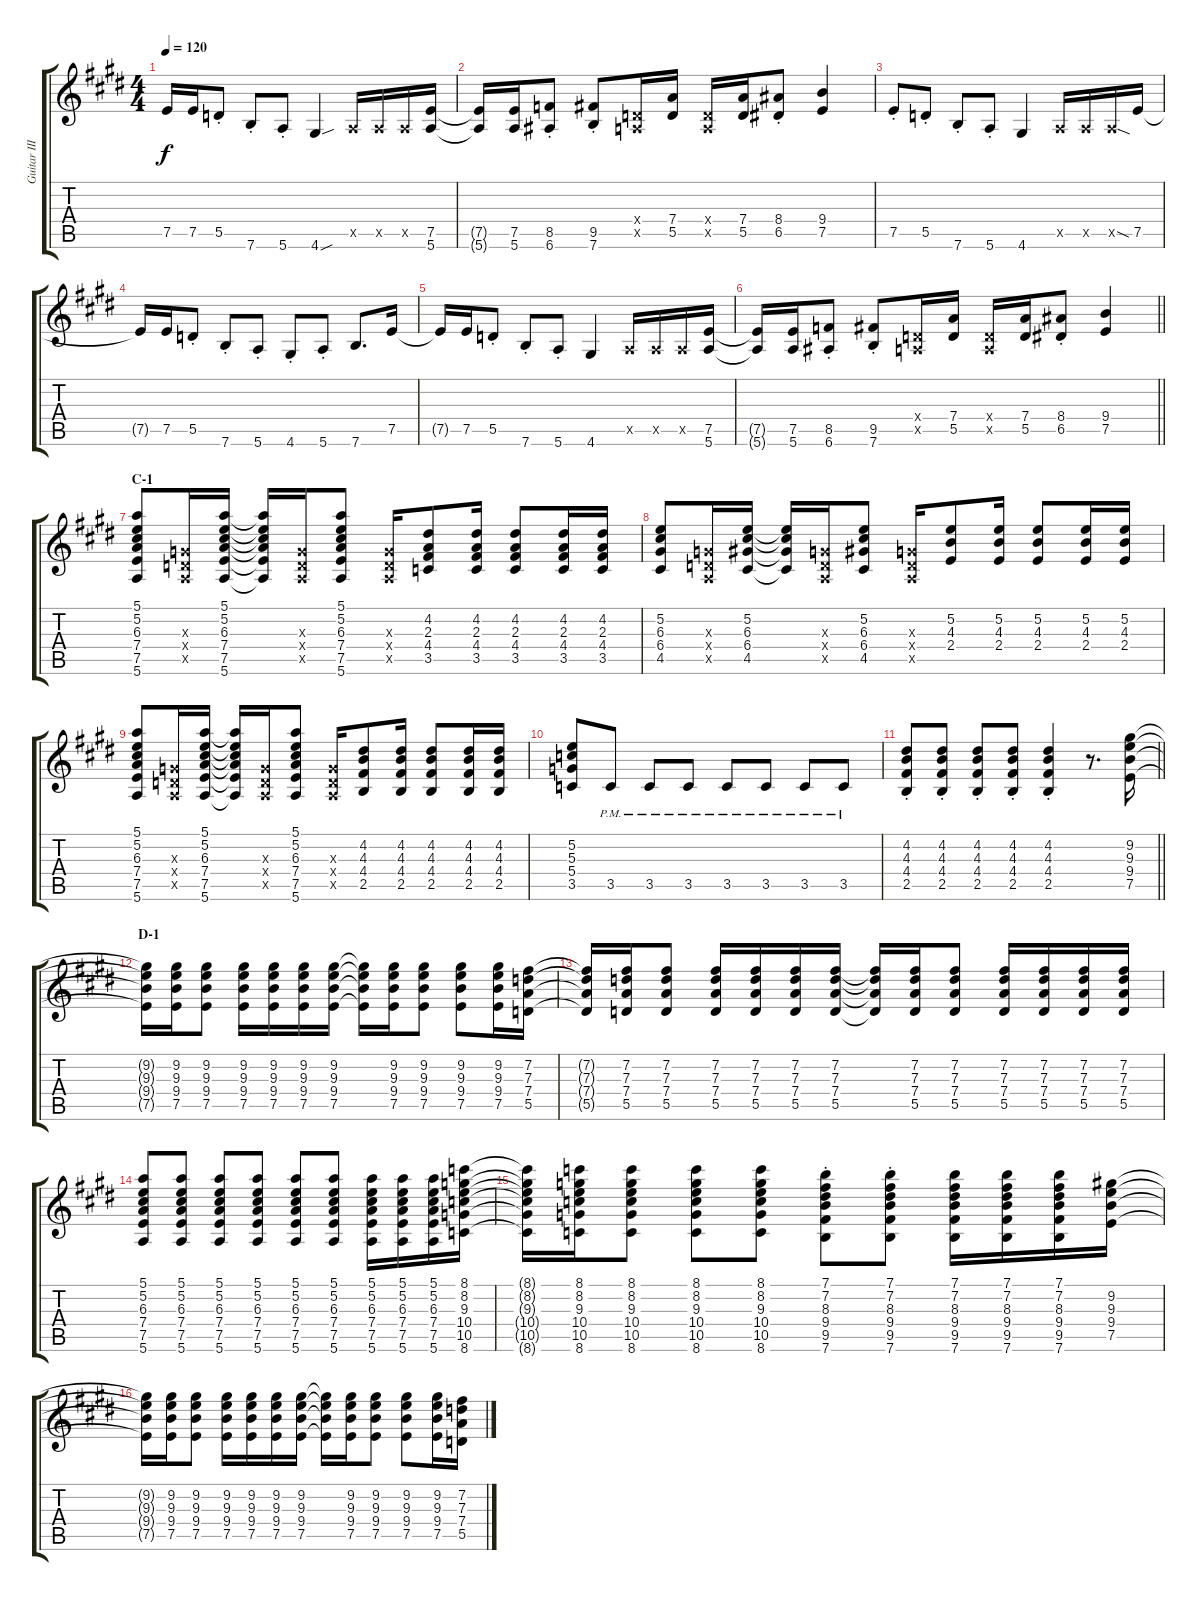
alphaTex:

\track ("Guitar III (Hirasawa Yui)" "Guitar III") {instrument overdrivenguitar}
\staff {score tabs}
\tuning (E4 B3 G3 D3 A2 E2) {hide}
\ts (4 4)
\tempo 120
\clef g2
\ks e
7.5{t}.16{dy f} 7.5.16 5.5{st}.8 7.6{st}.8 5.6{st}.8 4.6{sou}.4 0.5{x}.16 0.5{x}.16 0.5{x}.16 (7.5 5.6).16 |
(7.5{t} 5.6{t}).16 (7.5 5.6).16 (8.5{st} 6.6{st}).8 (9.5{st} 7.6{st}).8 (0.4{x} 0.5{x}).16 (7.4 5.5).16 (0.4{x} 0.5{x}).16 (7.4 5.5).16 (8.4{st} 6.5{st}).8 (9.4 7.5).4 |
7.5{st}.8 5.5{st}.8 7.6{st}.8 5.6{st}.8 4.6.4 0.5{x}.16 0.5{x}.16 0.5{sod x}.16 7.5.16 |
7.5{t}.16 7.5.16 5.5{st}.8 7.6{st}.8 5.6{st}.8 4.6{st}.8 5.6{st}.8 7.6.8{d} 7.5.16 |
7.5{t}.16 7.5.16 5.5{st}.8 7.6{st}.8 5.6{st}.8 4.6.4 0.5{x}.16 0.5{x}.16 0.5{x}.16 (7.5 5.6).16 |
\barLineRight lightlight
(7.5{t} 5.6{t}).16 (7.5 5.6).16 (8.5{st} 6.6{st}).8 (9.5{st} 7.6{st}).8 (0.4{x} 0.5{x}).16 (7.4 5.5).16 (0.4{x} 0.5{x}).16 (7.4 5.5).16 (8.4{st} 6.5{st}).8 (9.4 7.5).4 |
\section ("" "C-1")
(5.1 5.2 6.3 7.4 7.5 5.6).8 (0.3{x} 0.4{x} 0.5{x}).16 (5.1 5.2 6.3 7.4 7.5 5.6).16 (5.1{t} 5.2{t} 6.3{t} 7.4{t} 7.5{t} 5.6{t}).16 (0.3{x} 0.4{x} 0.5{x}).16 (5.1 5.2 6.3 7.4 7.5 5.6).8 (0.3{x} 0.4{x} 0.5{x}).16 (4.2 2.3 4.4 3.5).8 (4.2 2.3 4.4 3.5).16 (4.2 2.3 4.4 3.5).8 (4.2 2.3 4.4 3.5).16 (4.2 2.3 4.4 3.5).16 |
(5.2 6.3 6.4 4.5).8 (0.3{x} 0.4{x} 0.5{x}).16 (5.2 6.3 6.4 4.5).16 (5.2{t} 6.3{t} 6.4{t} 4.5{t}).16 (0.3{x} 0.4{x} 0.5{x}).16 (5.2 6.3 6.4 4.5).8 (0.3{x} 0.4{x} 0.5{x}).16 (5.2 4.3 2.4).8 (5.2 4.3 2.4).16 (5.2 4.3 2.4).8 (5.2 4.3 2.4).16 (5.2 4.3 2.4).16 |
(5.1 5.2 6.3 7.4 7.5 5.6).8 (0.3{x} 0.4{x} 0.5{x}).16 (5.1 5.2 6.3 7.4 7.5 5.6).16 (5.1{t} 5.2{t} 6.3{t} 7.4{t} 7.5{t} 5.6{t}).16 (0.3{x} 0.4{x} 0.5{x}).16 (5.1 5.2 6.3 7.4 7.5 5.6).8 (0.3{x} 0.4{x} 0.5{x}).16 (4.2 4.3 4.4 2.5).8 (4.2 4.3 4.4 2.5).16 (4.2 4.3 4.4 2.5).8 (4.2 4.3 4.4 2.5).16 (4.2 4.3 4.4 2.5).16 |
(5.2 5.3 5.4 3.5).8 3.5{pm}.8 3.5{pm}.8 3.5{pm}.8 3.5{pm}.8 3.5{pm}.8 3.5{pm}.8 3.5{pm}.8 |
\barLineRight lightlight
(4.2{st} 4.3{st} 4.4{st} 2.5{st}).8 (4.2{st} 4.3{st} 4.4{st} 2.5{st}).8 (4.2{st} 4.3{st} 4.4{st} 2.5{st}).8 (4.2{st} 4.3{st} 4.4{st} 2.5{st}).8 (4.2{st} 4.3{st} 4.4{st} 2.5{st}).4 r.8{d} (9.2 9.3 9.4 7.5).16 |
\section ("" "D-1")
(9.2{t} 9.3{t} 9.4{t} 7.5{t}).16 (9.2 9.3 9.4 7.5).16 (9.2 9.3 9.4 7.5).8 (9.2 9.3 9.4 7.5).16 (9.2 9.3 9.4 7.5).16 (9.2 9.3 9.4 7.5).16 (9.2 9.3 9.4 7.5).16 (9.2{t} 9.3{t} 9.4{t} 7.5{t}).16 (9.2 9.3 9.4 7.5).16 (9.2 9.3 9.4 7.5).8 (9.2 9.3 9.4 7.5).8 (9.2 9.3 9.4 7.5).16 (7.2 7.3 7.4 5.5).16 |
(7.2{t} 7.3{t} 7.4{t} 5.5{t}).16 (7.2 7.3 7.4 5.5).16 (7.2 7.3 7.4 5.5).8 (7.2 7.3 7.4 5.5).16 (7.2 7.3 7.4 5.5).16 (7.2 7.3 7.4 5.5).16 (7.2 7.3 7.4 5.5).16 (7.2{t} 7.3{t} 7.4{t} 5.5{t}).16 (7.2 7.3 7.4 5.5).16 (7.2 7.3 7.4 5.5).8 (7.2 7.3 7.4 5.5).16 (7.2 7.3 7.4 5.5).16 (7.2 7.3 7.4 5.5).16 (7.2 7.3 7.4 5.5).16 |
(5.1 5.2 6.3 7.4 7.5 5.6).8 (5.1 5.2 6.3 7.4 7.5 5.6).8 (5.1 5.2 6.3 7.4 7.5 5.6).8 (5.1 5.2 6.3 7.4 7.5 5.6).8 (5.1 5.2 6.3 7.4 7.5 5.6).8 (5.1 5.2 6.3 7.4 7.5 5.6).8 (5.1 5.2 6.3 7.4 7.5 5.6).16 (5.1 5.2 6.3 7.4 7.5 5.6).16 (5.1 5.2 6.3 7.4 7.5 5.6).16 (8.1 8.2 9.3 10.4 10.5 8.6).16 |
(8.1{t} 8.2{t} 9.3{t} 10.4{t} 10.5{t} 8.6{t}).16 (8.1 8.2 9.3 10.4 10.5 8.6).16 (8.1 8.2 9.3 10.4 10.5 8.6).8 (8.1 8.2 9.3 10.4 10.5 8.6).8 (8.1 8.2 9.3 10.4 10.5 8.6).8 (7.1{st} 7.2{st} 8.3{st} 9.4{st} 9.5{st} 7.6{st}).8 (7.1{st} 7.2{st} 8.3{st} 9.4{st} 9.5{st} 7.6{st}).8 (7.1 7.2 8.3 9.4 9.5 7.6).16 (7.1 7.2 8.3 9.4 9.5 7.6).16 (7.1 7.2 8.3 9.4 9.5 7.6).16 (9.2 9.3 9.4 7.5).16 |
(9.2{t} 9.3{t} 9.4{t} 7.5{t}).16 (9.2 9.3 9.4 7.5).16 (9.2 9.3 9.4 7.5).8 (9.2 9.3 9.4 7.5).16 (9.2 9.3 9.4 7.5).16 (9.2 9.3 9.4 7.5).16 (9.2 9.3 9.4 7.5).16 (9.2{t} 9.3{t} 9.4{t} 7.5{t}).16 (9.2 9.3 9.4 7.5).16 (9.2 9.3 9.4 7.5).8 (9.2 9.3 9.4 7.5).8 (9.2 9.3 9.4 7.5).16 (7.2 7.3 7.4 5.5).16
